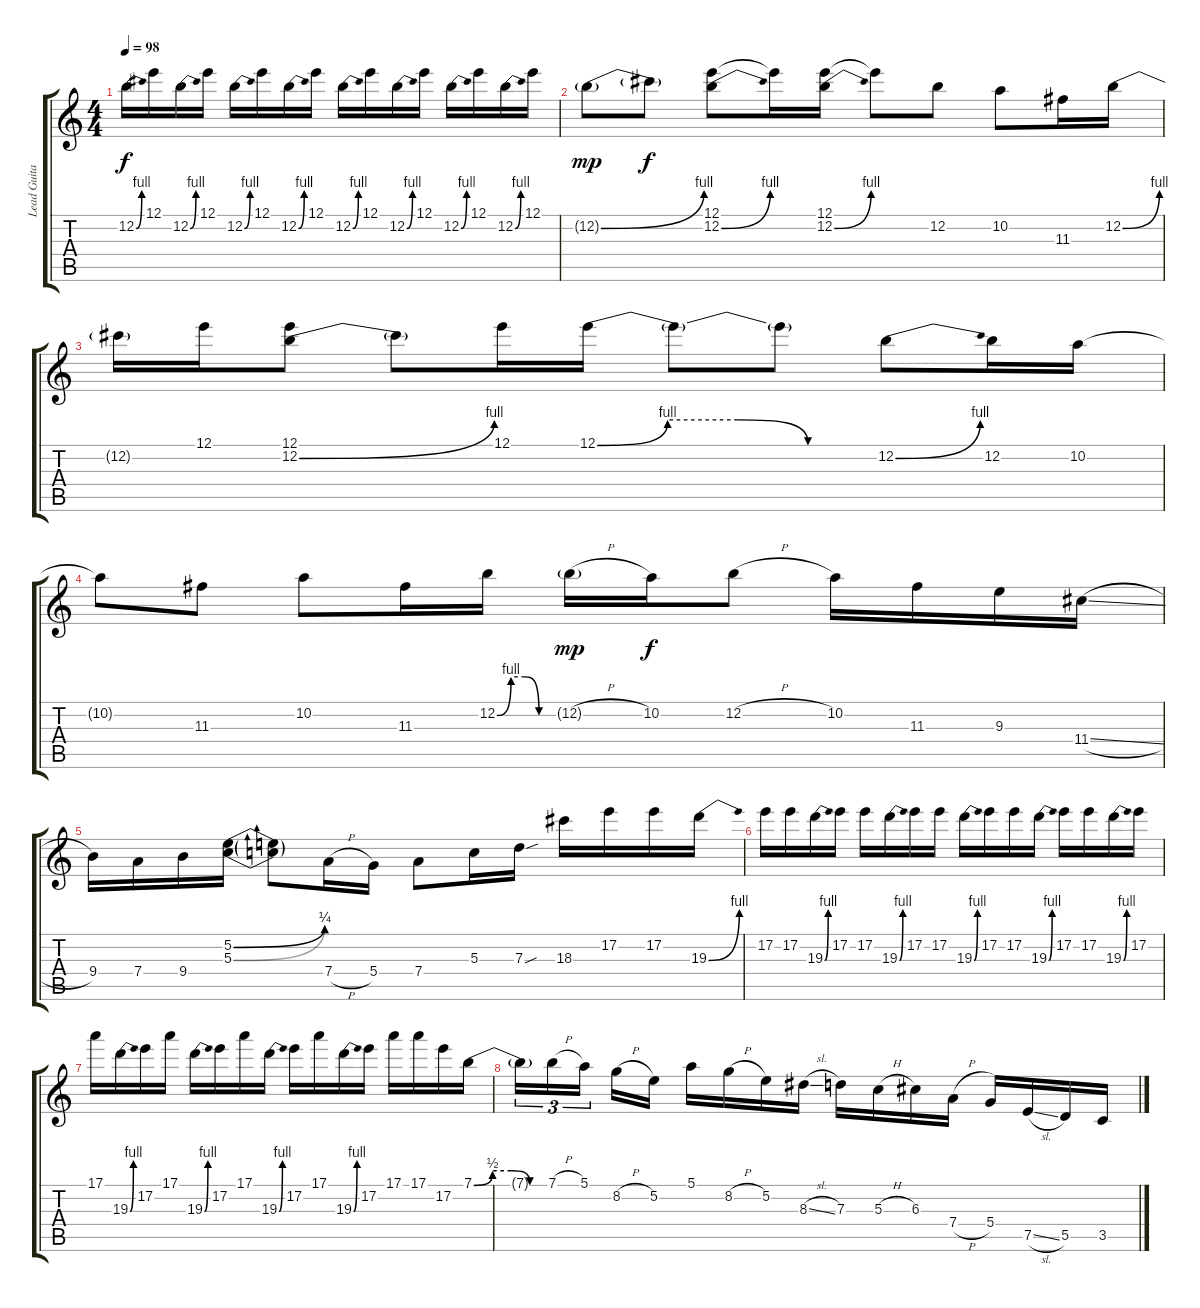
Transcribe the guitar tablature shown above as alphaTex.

\track ("Lead Guitar" "Lead Guita") {instrument distortionguitar}
\staff {score tabs}
\tuning (E4 B3 G3 D3 A2 E2) {hide}
\ts (4 4)
\tempo 98
\clef g2
\ks c
12.2{be (bend 0 0 60 4)}.16{dy f} 12.1.16 12.2{be (bend 0 0 60 4)}.16 12.1.16 12.2{be (bend 0 0 60 4)}.16 12.1.16 12.2{be (bend 0 0 60 4)}.16 12.1.16 12.2{be (bend 0 0 60 4)}.16 12.1.16 12.2{be (bend 0 0 60 4)}.16 12.1.16 12.2{be (bend 0 0 60 4)}.16 12.1.16 12.2{be (bend 0 0 60 4)}.16 12.1.16 |
12.2{be (bend 0 0 60 4) g}.8{dy mp} 12.2{t}.8{dy f} (12.1 12.2{be (bend 0 0 60 4)}).8 12.1{t}.16 (12.1 12.2{be (bend 0 0 60 4)}).16 12.1{t}.8 12.2.8 10.2.8 11.3.16 12.2{be (bend 0 0 60 4)}.16 |
12.2{t}.16 12.1.16 (12.1 12.2{be (bend 0 0 60 4)}).8 12.2{t}.8 12.1.16 12.1{be (custom 0 0 15 4 30 4 45 0 60 0)}.16 12.1{t}.8 12.1{t}.8 12.2{be (bend 0 0 60 4)}.8 12.2.16 10.2.16 |
10.2{t}.8 11.3.8 10.2.8 11.3.16 12.2{be (custom 0 0 15 4 30 4 45 0 60 0)}.16 12.2{h g}.16{dy mp} 10.2.16{dy f} 12.2{h}.8 10.2.16 11.3.16 9.3.16 11.4{sl}.16 |
9.4.16 7.4.16 9.4.16 (5.2{be (bend 0 0 60 1)} 5.3{be (bend 0 0 60 1)}).16 (5.2{t} 5.3{t}).8 7.4{h}.16 5.4.16 7.4.8 5.3.16 7.3{sou}.16 18.3.16 17.2.16 17.2.16 19.3{be (bend 0 0 60 4)}.16 |
17.2.16 17.2.16 19.3{be (bend 0 0 60 4)}.16 17.2.16 17.2.16 19.3{be (bend 0 0 60 4)}.16 17.2.16 17.2.16 19.3{be (bend 0 0 60 4)}.16 17.2.16 17.2.16 19.3{be (bend 0 0 60 4)}.16 17.2.16 17.2.16 19.3{be (bend 0 0 60 4)}.16 17.2.16 |
17.1.16 19.3{be (bend 0 0 60 4)}.16 17.2.16 17.1.16 19.3{be (bend 0 0 60 4)}.16 17.2.16 17.1.16 19.3{be (bend 0 0 60 4)}.16 17.2.16 17.1.16 19.3{be (bend 0 0 60 4)}.16 17.2.16 17.1.16 17.1.16 17.2.16 7.1{be (custom 0 0 15 2 30 2 45 0 60 0)}.16 |
7.1{t}.16{tu (3 2)} 7.1{h}.16{tu (3 2)} 5.1.16{tu (3 2)} 8.2{h}.16 5.2.16 5.1.16 8.2{h}.16 5.2.16 8.3{sl}.16 7.3.16 5.3{h}.16 6.3.16 7.4{h}.16 5.4.16 7.5{sl}.16 5.5.16 3.5.16
